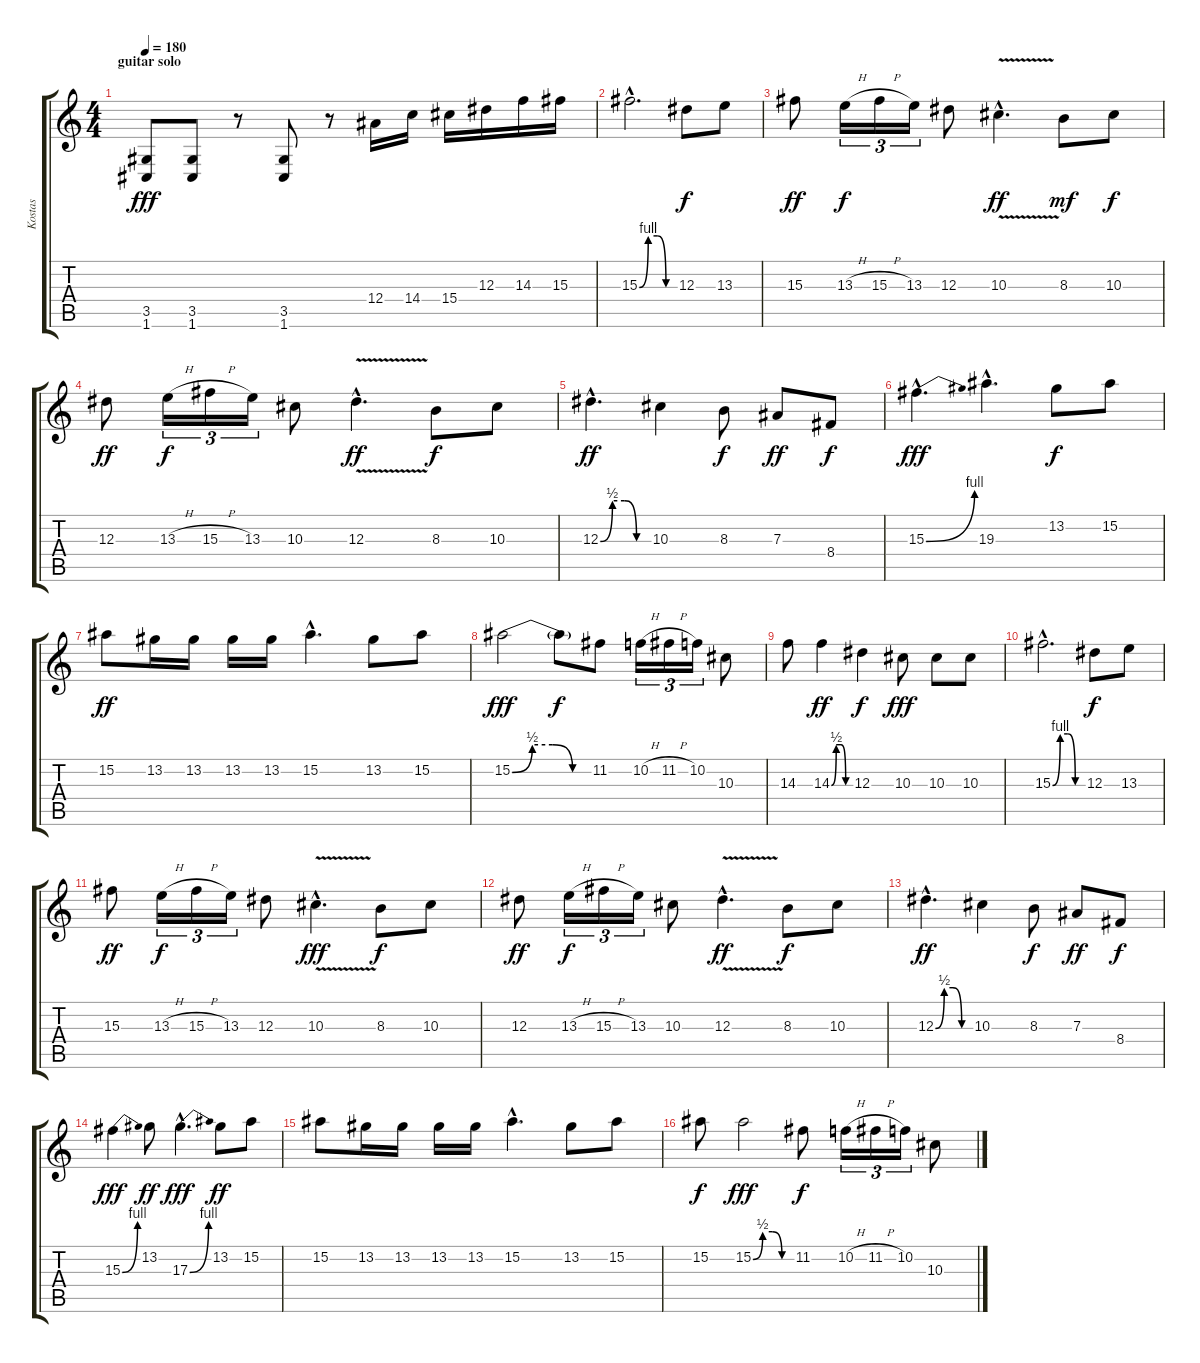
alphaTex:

\track ("Kostas" "Kostas") {instrument distortionguitar}
\staff {score tabs}
\tuning (C4 G3 Eb3 Bb2 F2 C2) {hide}
\ts (4 4)
\section ("" "guitar solo")
\tempo 180
\clef g2
\ks c
(3.5 1.6).8{dy fff} (3.5 1.6).8 r.8 (3.5 1.6).8 r.8 12.4.16{volume 16 balance 8} 14.4.16 15.4.16 12.3.16 14.3.16 15.3.16 |
15.3{be (custom 0 0 15 4 30 4 45 0 60 0) hac}.2{d volume 12 balance 13} 12.3.8{dy f} 13.3.8 |
15.3.8{dy ff} 13.3{h}.16{tu (3 2) dy f} 15.3{h}.16{tu (3 2)} 13.3.16{tu (3 2)} 12.3.8 10.3{v hac}.4{d dy ff} 8.3.8{dy mf} 10.3.8{dy f} |
12.3.8{dy ff} 13.3{h}.16{tu (3 2) dy f} 15.3{h}.16{tu (3 2)} 13.3.16{tu (3 2)} 10.3.8 12.3{v hac}.4{d dy ff} 8.3.8{dy f} 10.3.8 |
12.3{be (custom 0 0 15 2 30 2 45 0 60 0) hac}.4{d dy ff} 10.3.4 8.3.8{dy f} 7.3.8{dy ff} 8.4.8{dy f} |
15.3{be (bend 0 0 60 4) hac}.4{d dy fff} 19.3{hac}.4{d} 13.2.8{dy f} 15.2.8 |
15.2.8{dy ff} 13.2.16 13.2.16 13.2.16 13.2.16 15.2{hac}.4{d} 13.2.8 15.2.8 |
15.2{be (custom 0 0 15 2 30 2 45 0 60 0)}.2{dy fff} 15.2{t}.8{dy f} 11.2.8 10.2{h}.16{tu (3 2)} 11.2{h}.16{tu (3 2)} 10.2.16{tu (3 2)} 10.3.8 |
14.3.8 14.3{be (custom 0 0 15 2 30 2 45 0 60 0)}.4{dy ff} 12.3.4{dy f} 10.3.8{dy fff} 10.3.8 10.3.8 |
15.3{be (custom 0 0 15 4 30 4 45 0 60 0) hac}.2{d} 12.3.8{dy f} 13.3.8 |
15.3.8{dy ff} 13.3{h}.16{tu (3 2) dy f} 15.3{h}.16{tu (3 2)} 13.3.16{tu (3 2)} 12.3.8 10.3{v hac}.4{d dy fff} 8.3.8{dy f} 10.3.8 |
12.3.8{dy ff} 13.3{h}.16{tu (3 2) dy f} 15.3{h}.16{tu (3 2)} 13.3.16{tu (3 2)} 10.3.8 12.3{v hac}.4{d dy ff} 8.3.8{dy f} 10.3.8 |
12.3{be (custom 0 0 15 2 30 2 45 0 60 0) hac}.4{d dy ff} 10.3.4 8.3.8{dy f} 7.3.8{dy ff} 8.4.8{dy f} |
15.3{be (bend 0 0 60 4)}.4{dy fff} 13.2.8{dy ff} 17.3{be (bend 0 0 60 4) hac}.4{d dy fff} 13.2.8{dy ff} 15.2.8 |
15.2.8 13.2.16 13.2.16 13.2.16 13.2.16 15.2{hac}.4{d} 13.2.8 15.2.8 |
15.2.8{dy f} 15.2{be (custom 0 0 15 2 30 2 45 0 60 0)}.2{dy fff} 11.2.8{dy f} 10.2{h}.16{tu (3 2)} 11.2{h}.16{tu (3 2)} 10.2.16{tu (3 2)} 10.3.8
